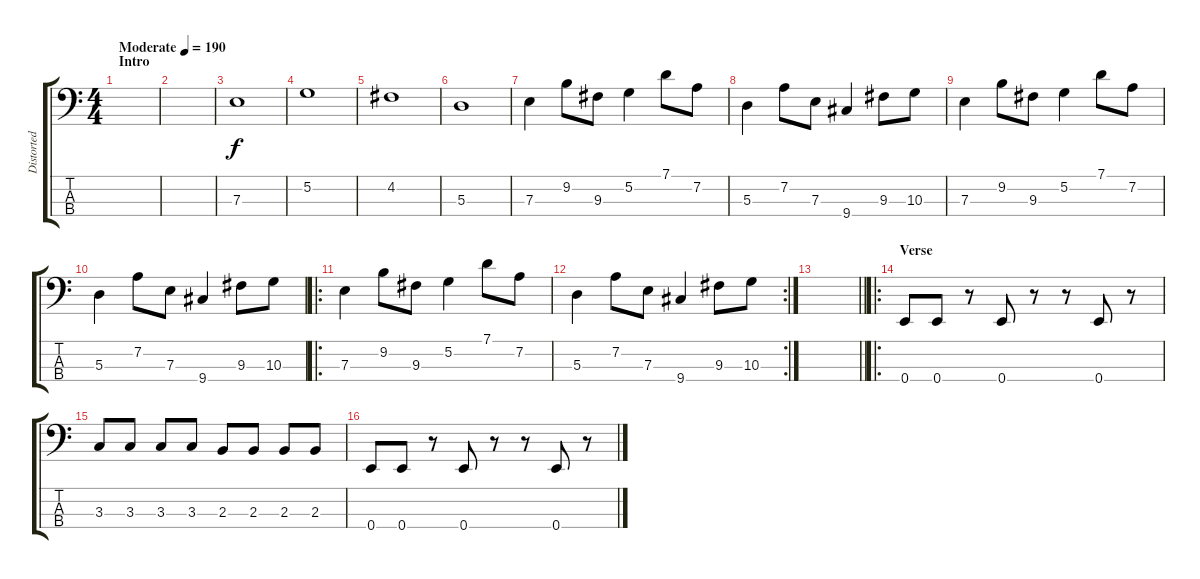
\track ("Distorted Bass" "Distorted ") {instrument electricbasspick}
\staff {score tabs}
\tuning (G2 D2 A1 E1) {hide}
\ts (4 4)
\section ("" "Intro")
\tempo (190 "Moderate")
\clef f4
\ks c
|
|
7.3.1 |
5.2.1 |
4.2.1 |
5.3.1 |
7.3.4 9.2.8 9.3.8 5.2.4 7.1.8 7.2.8 |
5.3.4 7.2.8 7.3.8 9.4.4 9.3.8 10.3.8 |
7.3.4 9.2.8 9.3.8 5.2.4 7.1.8 7.2.8 |
5.3.4 7.2.8 7.3.8 9.4.4 9.3.8 10.3.8 |
\ro
7.3.4 9.2.8 9.3.8 5.2.4 7.1.8 7.2.8 |
\rc 2
5.3.4 7.2.8 7.3.8 9.4.4 9.3.8 10.3.8 |
\barLineRight lightlight
|
\ro
\section ("" "Verse")
0.4.8 0.4.8 r.8 0.4.8 r.8 r.8 0.4.8 r.8 |
3.3.8 3.3.8 3.3.8 3.3.8 2.3.8 2.3.8 2.3.8 2.3.8 |
0.4.8 0.4.8 r.8 0.4.8 r.8 r.8 0.4.8 r.8
